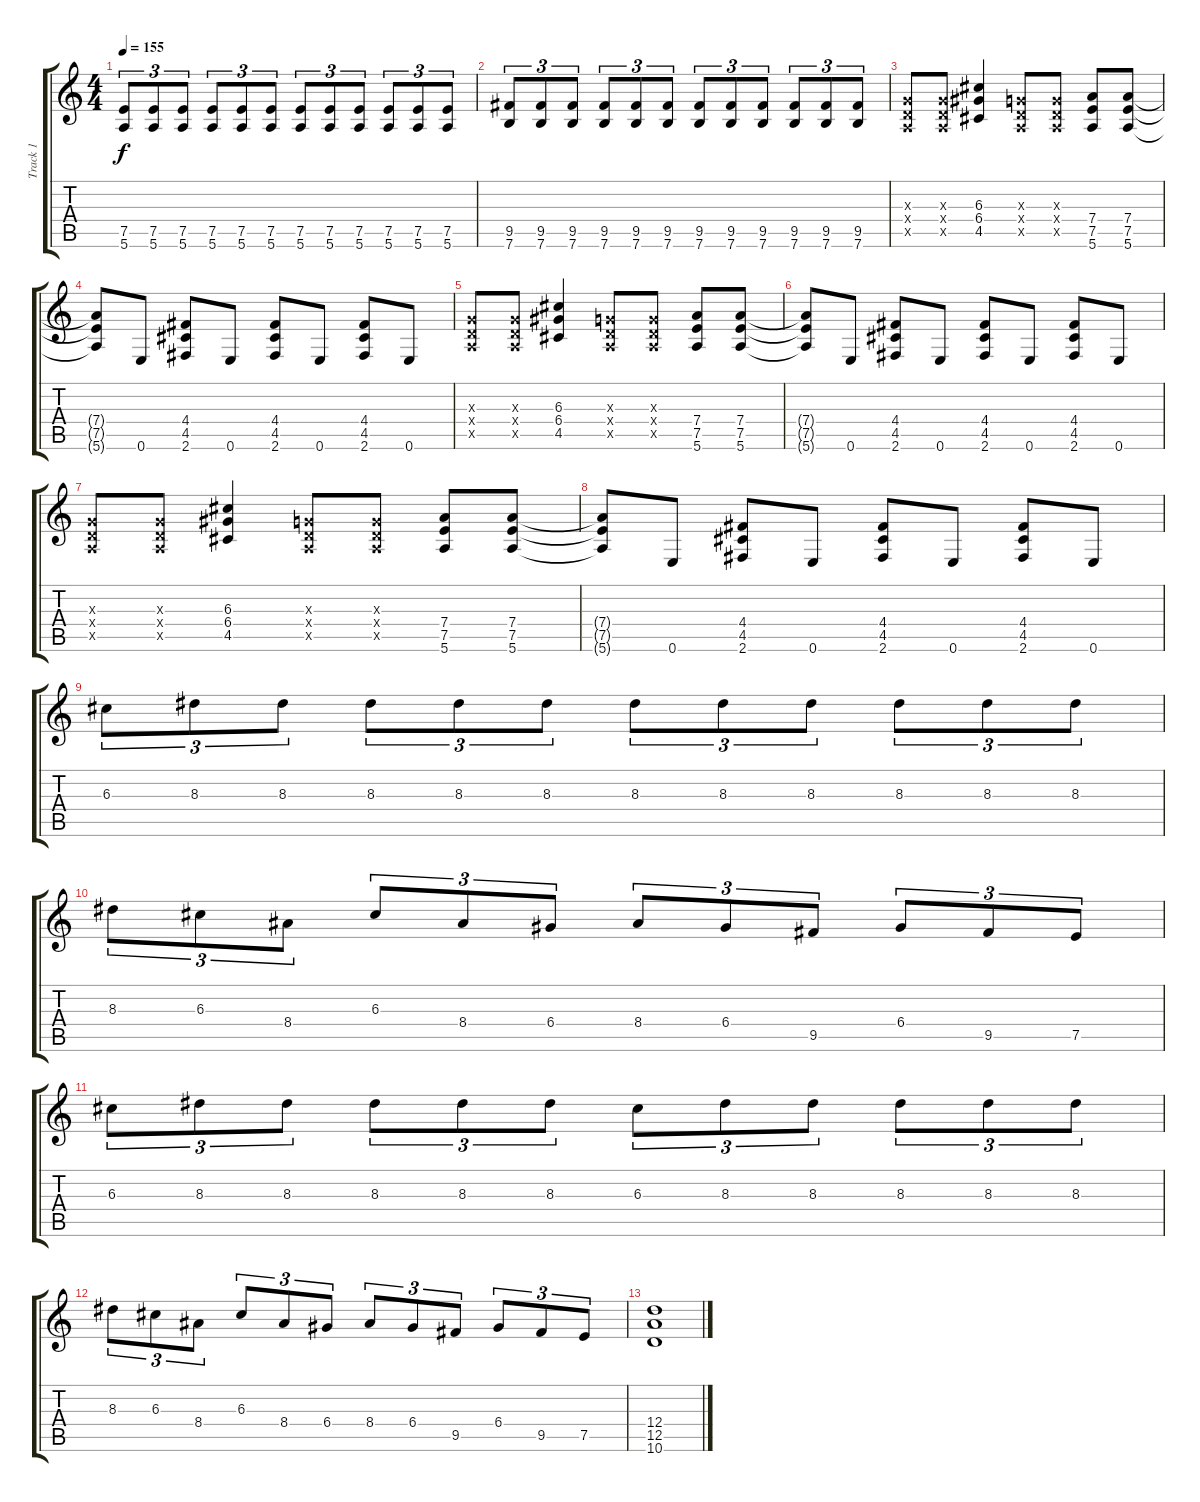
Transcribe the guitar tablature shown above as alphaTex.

\track ("Track 1" "Track 1") {instrument distortionguitar}
\staff {score tabs}
\tuning (E4 B3 G3 D3 A2 E2) {hide}
\ts (4 4)
\tempo 155
\clef g2
\ks c
(7.5 5.6).8{tu (3 2) dy f} (7.5 5.6).8{tu (3 2)} (7.5 5.6).8{tu (3 2)} (7.5 5.6).8{tu (3 2)} (7.5 5.6).8{tu (3 2)} (7.5 5.6).8{tu (3 2)} (7.5 5.6).8{tu (3 2)} (7.5 5.6).8{tu (3 2)} (7.5 5.6).8{tu (3 2)} (7.5 5.6).8{tu (3 2)} (7.5 5.6).8{tu (3 2)} (7.5 5.6).8{tu (3 2)} |
(9.5 7.6).8{tu (3 2)} (9.5 7.6).8{tu (3 2)} (9.5 7.6).8{tu (3 2)} (9.5 7.6).8{tu (3 2)} (9.5 7.6).8{tu (3 2)} (9.5 7.6).8{tu (3 2)} (9.5 7.6).8{tu (3 2)} (9.5 7.6).8{tu (3 2)} (9.5 7.6).8{tu (3 2)} (9.5 7.6).8{tu (3 2)} (9.5 7.6).8{tu (3 2)} (9.5 7.6).8{tu (3 2)} |
(0.3{x} 0.4{x} 0.5{x}).8 (0.3{x} 0.4{x} 0.5{x}).8 (6.3 6.4 4.5).4 (0.3{x} 0.4{x} 0.5{x}).8 (0.3{x} 0.4{x} 0.5{x}).8 (7.4 7.5 5.6).8 (7.4 7.5 5.6).8 |
(7.4{t} 7.5{t} 5.6{t}).8 0.6.8 (4.4 4.5 2.6).8 0.6.8 (4.4 4.5 2.6).8 0.6.8 (4.4 4.5 2.6).8 0.6.8 |
(0.3{x} 0.4{x} 0.5{x}).8 (0.3{x} 0.4{x} 0.5{x}).8 (6.3 6.4 4.5).4 (0.3{x} 0.4{x} 0.5{x}).8 (0.3{x} 0.4{x} 0.5{x}).8 (7.4 7.5 5.6).8 (7.4 7.5 5.6).8 |
(7.4{t} 7.5{t} 5.6{t}).8 0.6.8 (4.4 4.5 2.6).8 0.6.8 (4.4 4.5 2.6).8 0.6.8 (4.4 4.5 2.6).8 0.6.8 |
(0.3{x} 0.4{x} 0.5{x}).8 (0.3{x} 0.4{x} 0.5{x}).8 (6.3 6.4 4.5).4 (0.3{x} 0.4{x} 0.5{x}).8 (0.3{x} 0.4{x} 0.5{x}).8 (7.4 7.5 5.6).8 (7.4 7.5 5.6).8 |
(7.4{t} 7.5{t} 5.6{t}).8 0.6.8 (4.4 4.5 2.6).8 0.6.8 (4.4 4.5 2.6).8 0.6.8 (4.4 4.5 2.6).8 0.6.8 |
6.3.8{tu (3 2)} 8.3.8{tu (3 2)} 8.3.8{tu (3 2)} 8.3.8{tu (3 2)} 8.3.8{tu (3 2)} 8.3.8{tu (3 2)} 8.3.8{tu (3 2)} 8.3.8{tu (3 2)} 8.3.8{tu (3 2)} 8.3.8{tu (3 2)} 8.3.8{tu (3 2)} 8.3.8{tu (3 2)} |
8.3.8{tu (3 2)} 6.3.8{tu (3 2)} 8.4.8{tu (3 2)} 6.3.8{tu (3 2)} 8.4.8{tu (3 2)} 6.4.8{tu (3 2)} 8.4.8{tu (3 2)} 6.4.8{tu (3 2)} 9.5.8{tu (3 2)} 6.4.8{tu (3 2)} 9.5.8{tu (3 2)} 7.5.8{tu (3 2)} |
6.3.8{tu (3 2)} 8.3.8{tu (3 2)} 8.3.8{tu (3 2)} 8.3.8{tu (3 2)} 8.3.8{tu (3 2)} 8.3.8{tu (3 2)} 6.3.8{tu (3 2)} 8.3.8{tu (3 2)} 8.3.8{tu (3 2)} 8.3.8{tu (3 2)} 8.3.8{tu (3 2)} 8.3.8{tu (3 2)} |
8.3.8{tu (3 2)} 6.3.8{tu (3 2)} 8.4.8{tu (3 2)} 6.3.8{tu (3 2)} 8.4.8{tu (3 2)} 6.4.8{tu (3 2)} 8.4.8{tu (3 2)} 6.4.8{tu (3 2)} 9.5.8{tu (3 2)} 6.4.8{tu (3 2)} 9.5.8{tu (3 2)} 7.5.8{tu (3 2)} |
(12.4 12.5 10.6).1
